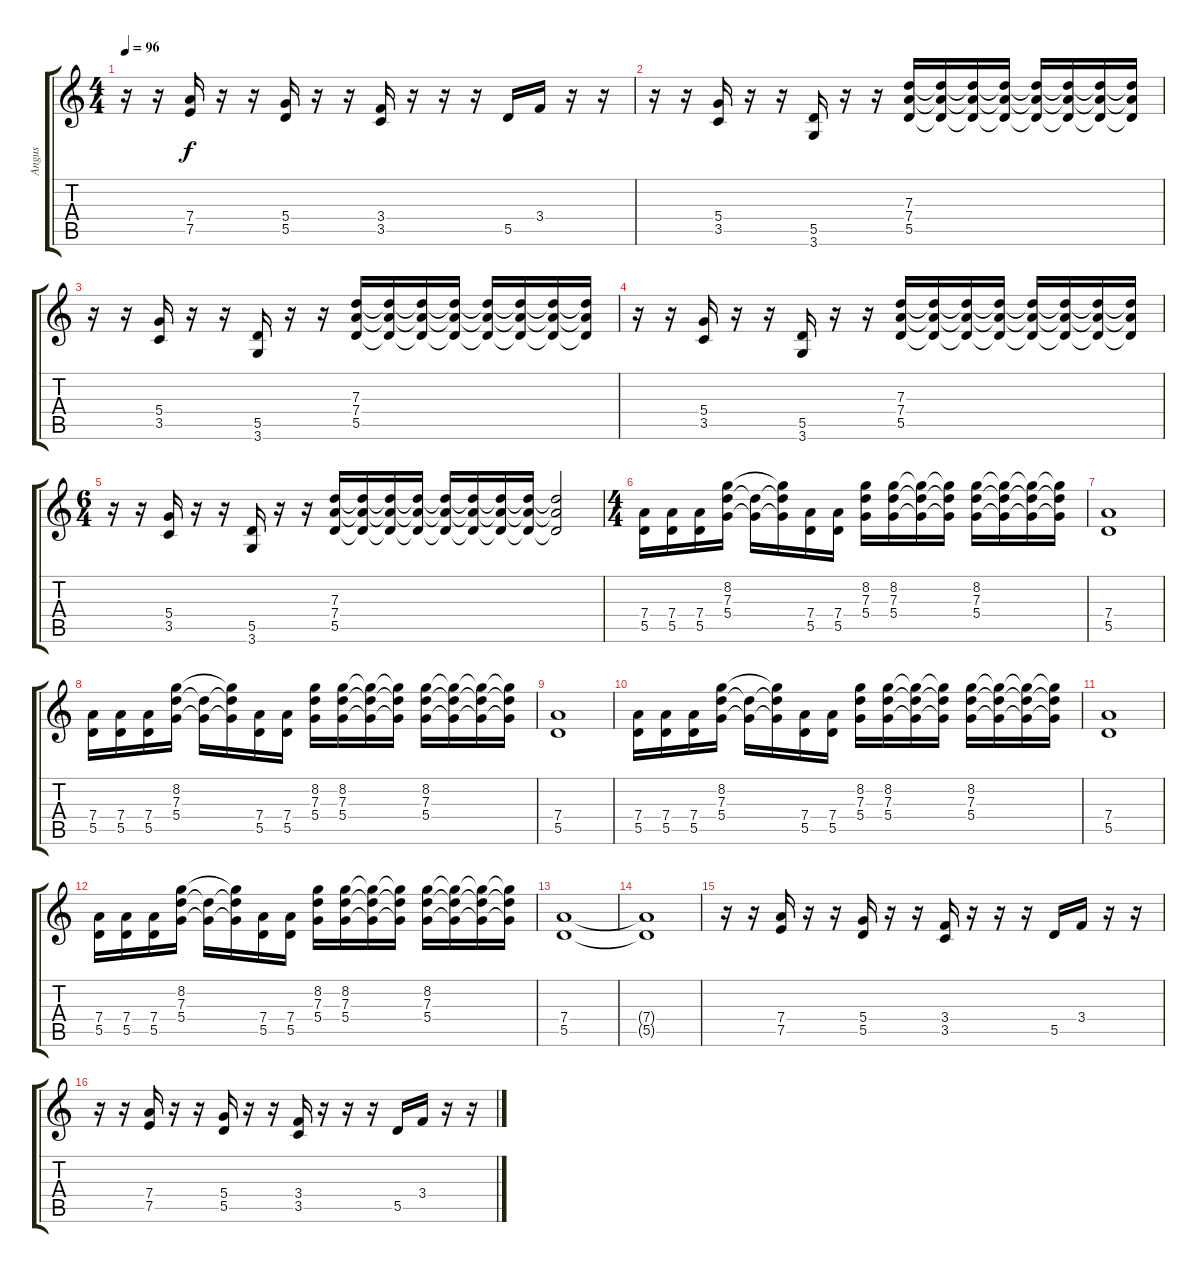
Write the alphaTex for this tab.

\track ("Angus" "Angus") {instrument distortionguitar}
\staff {score tabs}
\tuning (E4 B3 G3 D3 A2 E2) {hide}
\ts (4 4)
\tempo 96
\clef g2
\ks c
r.16{dy f} r.16 (7.4 7.5).16 r.16 r.16 (5.4 5.5).16 r.16 r.16 (3.4 3.5).16 r.16 r.16 r.16 5.5.16 3.4.16 r.16 r.16 |
r.16 r.16 (5.4 3.5).16 r.16 r.16 (5.5 3.6).16 r.16 r.16 (7.3 7.4 5.5).16 (7.3{t} 7.4{t} 5.5{t}).16 (7.3{t} 7.4{t} 5.5{t}).16 (7.3{t} 7.4{t} 5.5{t}).16 (7.3{t} 7.4{t} 5.5{t}).16 (7.3{t} 7.4{t} 5.5{t}).16 (7.3{t} 7.4{t} 5.5{t}).16 (7.3{t} 7.4{t} 5.5{t}).16 |
r.16 r.16 (5.4 3.5).16 r.16 r.16 (5.5 3.6).16 r.16 r.16 (7.3 7.4 5.5).16 (7.3{t} 7.4{t} 5.5{t}).16 (7.3{t} 7.4{t} 5.5{t}).16 (7.3{t} 7.4{t} 5.5{t}).16 (7.3{t} 7.4{t} 5.5{t}).16 (7.3{t} 7.4{t} 5.5{t}).16 (7.3{t} 7.4{t} 5.5{t}).16 (7.3{t} 7.4{t} 5.5{t}).16 |
r.16 r.16 (5.4 3.5).16 r.16 r.16 (5.5 3.6).16 r.16 r.16 (7.3 7.4 5.5).16 (7.3{t} 7.4{t} 5.5{t}).16 (7.3{t} 7.4{t} 5.5{t}).16 (7.3{t} 7.4{t} 5.5{t}).16 (7.3{t} 7.4{t} 5.5{t}).16 (7.3{t} 7.4{t} 5.5{t}).16 (7.3{t} 7.4{t} 5.5{t}).16 (7.3{t} 7.4{t} 5.5{t}).16 |
\ts (6 4)
r.16 r.16 (5.4 3.5).16 r.16 r.16 (5.5 3.6).16 r.16 r.16 (7.3 7.4 5.5).16 (7.3{t} 7.4{t} 5.5{t}).16 (7.3{t} 7.4{t} 5.5{t}).16 (7.3{t} 7.4{t} 5.5{t}).16 (7.3{t} 7.4{t} 5.5{t}).16 (7.3{t} 7.4{t} 5.5{t}).16 (7.3{t} 7.4{t} 5.5{t}).16 (7.3{t} 7.4{t} 5.5{t}).16 (7.3{t} 7.4{t} 5.5{t}).2 |
\ts (4 4)
(7.4 5.5).16 (7.4 5.5).16 (7.4 5.5).16 (8.2 7.3 5.4).16 (7.3{t} 5.4{t}).16 (8.2{t} 7.3{t} 5.4{t}).16 (7.4 5.5).16 (7.4 5.5).16 (8.2 7.3 5.4).16 (8.2 7.3 5.4).16 (8.2{t} 7.3{t} 5.4{t}).16 (8.2{t} 7.3{t} 5.4{t}).16 (8.2 7.3 5.4).16 (8.2{t} 7.3{t} 5.4{t}).16 (8.2{t} 7.3{t} 5.4{t}).16 (8.2{t} 7.3{t} 5.4{t}).16 |
(7.4 5.5).1 |
(7.4 5.5).16 (7.4 5.5).16 (7.4 5.5).16 (8.2 7.3 5.4).16 (7.3{t} 5.4{t}).16 (8.2{t} 7.3{t} 5.4{t}).16 (7.4 5.5).16 (7.4 5.5).16 (8.2 7.3 5.4).16 (8.2 7.3 5.4).16 (8.2{t} 7.3{t} 5.4{t}).16 (8.2{t} 7.3{t} 5.4{t}).16 (8.2 7.3 5.4).16 (8.2{t} 7.3{t} 5.4{t}).16 (8.2{t} 7.3{t} 5.4{t}).16 (8.2{t} 7.3{t} 5.4{t}).16 |
(7.4 5.5).1 |
(7.4 5.5).16 (7.4 5.5).16 (7.4 5.5).16 (8.2 7.3 5.4).16 (7.3{t} 5.4{t}).16 (8.2{t} 7.3{t} 5.4{t}).16 (7.4 5.5).16 (7.4 5.5).16 (8.2 7.3 5.4).16 (8.2 7.3 5.4).16 (8.2{t} 7.3{t} 5.4{t}).16 (8.2{t} 7.3{t} 5.4{t}).16 (8.2 7.3 5.4).16 (8.2{t} 7.3{t} 5.4{t}).16 (8.2{t} 7.3{t} 5.4{t}).16 (8.2{t} 7.3{t} 5.4{t}).16 |
(7.4 5.5).1 |
(7.4 5.5).16 (7.4 5.5).16 (7.4 5.5).16 (8.2 7.3 5.4).16 (7.3{t} 5.4{t}).16 (8.2{t} 7.3{t} 5.4{t}).16 (7.4 5.5).16 (7.4 5.5).16 (8.2 7.3 5.4).16 (8.2 7.3 5.4).16 (8.2{t} 7.3{t} 5.4{t}).16 (8.2{t} 7.3{t} 5.4{t}).16 (8.2 7.3 5.4).16 (8.2{t} 7.3{t} 5.4{t}).16 (8.2{t} 7.3{t} 5.4{t}).16 (8.2{t} 7.3{t} 5.4{t}).16 |
(7.4 5.5).1 |
(7.4{t} 5.5{t}).1 |
r.16 r.16 (7.4 7.5).16 r.16 r.16 (5.4 5.5).16 r.16 r.16 (3.4 3.5).16 r.16 r.16 r.16 5.5.16 3.4.16 r.16 r.16 |
r.16 r.16 (7.4 7.5).16 r.16 r.16 (5.4 5.5).16 r.16 r.16 (3.4 3.5).16 r.16 r.16 r.16 5.5.16 3.4.16 r.16 r.16
